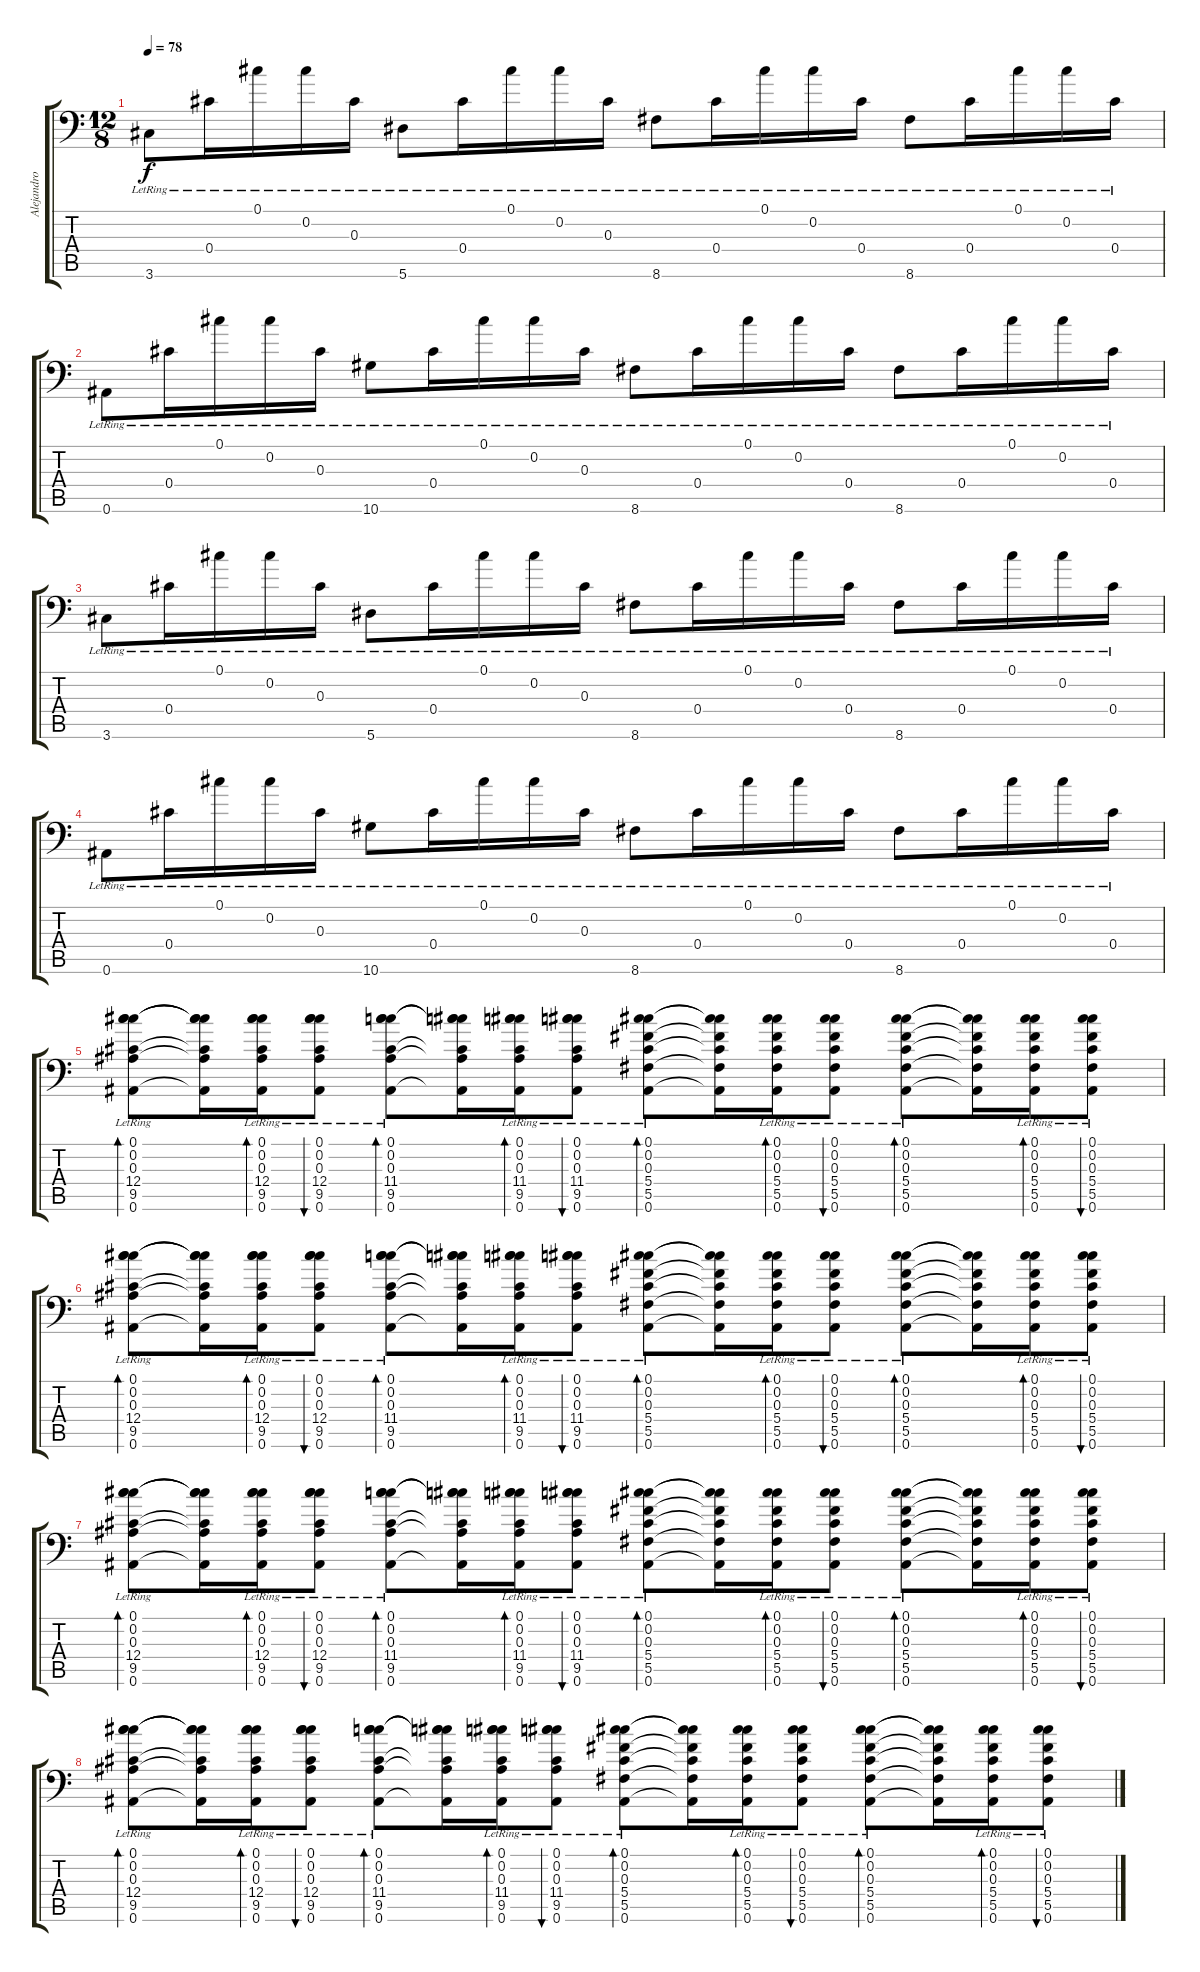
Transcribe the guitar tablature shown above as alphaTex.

\track ("Alejandro Manzano" "Alejandro ") {instrument acousticguitarnylon}
\staff {score tabs}
\tuning (Db4 Db4 Db3 Db3 Db2 Bb1) {hide}
\ts (12 8)
\tempo 78
\clef f4
\ks c
3.6{lr}.8{dy f} 0.4{lr}.16 0.1{lr}.16 0.2{lr}.16 0.3{lr}.16 5.6{lr}.8 0.4{lr}.16 0.1{lr}.16 0.2{lr}.16 0.3{lr}.16 8.6{lr}.8 0.4{lr}.16 0.1{lr}.16 0.2{lr}.16 0.4{lr}.16 8.6{lr}.8 0.4{lr}.16 0.1{lr}.16 0.2{lr}.16 0.4{lr}.16 |
0.6{lr}.8 0.4{lr}.16 0.1{lr}.16 0.2{lr}.16 0.3{lr}.16 10.6{lr}.8 0.4{lr}.16 0.1{lr}.16 0.2{lr}.16 0.3{lr}.16 8.6{lr}.8 0.4{lr}.16 0.1{lr}.16 0.2{lr}.16 0.4{lr}.16 8.6{lr}.8 0.4{lr}.16 0.1{lr}.16 0.2{lr}.16 0.4{lr}.16 |
3.6{lr}.8 0.4{lr}.16 0.1{lr}.16 0.2{lr}.16 0.3{lr}.16 5.6{lr}.8 0.4{lr}.16 0.1{lr}.16 0.2{lr}.16 0.3{lr}.16 8.6{lr}.8 0.4{lr}.16 0.1{lr}.16 0.2{lr}.16 0.4{lr}.16 8.6{lr}.8 0.4{lr}.16 0.1{lr}.16 0.2{lr}.16 0.4{lr}.16 |
0.6{lr}.8 0.4{lr}.16 0.1{lr}.16 0.2{lr}.16 0.3{lr}.16 10.6{lr}.8 0.4{lr}.16 0.1{lr}.16 0.2{lr}.16 0.3{lr}.16 8.6{lr}.8 0.4{lr}.16 0.1{lr}.16 0.2{lr}.16 0.4{lr}.16 8.6{lr}.8 0.4{lr}.16 0.1{lr}.16 0.2{lr}.16 0.4{lr}.16 |
(0.1{lr} 0.2{lr} 0.3{lr} 12.4{lr} 9.5{lr} 0.6{lr}).8{bd 30} (0.1{t} 0.2{t} 0.3{t} 12.4{t} 9.5{t} 0.6{t}).16 (0.1{lr} 0.2{lr} 0.3{lr} 12.4{lr} 9.5{lr} 0.6{lr}).16{bd 30} (0.1{lr} 0.2{lr} 0.3{lr} 12.4{lr} 9.5{lr} 0.6{lr}).8{bu 30} (0.1{lr} 0.2{lr} 0.3{lr} 11.4{lr} 9.5{lr} 0.6{lr}).8{bd 30} (0.1{t} 0.2{t} 0.3{t} 11.4{t} 9.5{t} 0.6{t}).16 (0.1{lr} 0.2{lr} 0.3{lr} 11.4{lr} 9.5{lr} 0.6{lr}).16{bd 30} (0.1{lr} 0.2{lr} 0.3{lr} 11.4{lr} 9.5{lr} 0.6{lr}).8{bu 30} (0.1{lr} 0.2{lr} 0.3{lr} 5.4{lr} 5.5{lr} 0.6{lr}).8{bd 30} (0.1{t} 0.2{t} 0.3{t} 5.4{t} 5.5{t} 0.6{t}).16 (0.1{lr} 0.2{lr} 0.3{lr} 5.4{lr} 5.5{lr} 0.6{lr}).16{bd 30} (0.1{lr} 0.2{lr} 0.3{lr} 5.4{lr} 5.5{lr} 0.6{lr}).8{bu 30} (0.1{lr} 0.2{lr} 0.3{lr} 5.4{lr} 5.5{lr} 0.6{lr}).8{bd 30} (0.1{t} 0.2{t} 0.3{t} 5.4{t} 5.5{t} 0.6{t}).16 (0.1{lr} 0.2{lr} 0.3{lr} 5.4{lr} 5.5{lr} 0.6{lr}).16{bd 30} (0.1{lr} 0.2{lr} 0.3{lr} 5.4{lr} 5.5{lr} 0.6{lr}).8{bu 30} |
(0.1{lr} 0.2{lr} 0.3{lr} 12.4{lr} 9.5{lr} 0.6{lr}).8{bd 30} (0.1{t} 0.2{t} 0.3{t} 12.4{t} 9.5{t} 0.6{t}).16 (0.1{lr} 0.2{lr} 0.3{lr} 12.4{lr} 9.5{lr} 0.6{lr}).16{bd 30} (0.1{lr} 0.2{lr} 0.3{lr} 12.4{lr} 9.5{lr} 0.6{lr}).8{bu 30} (0.1{lr} 0.2{lr} 0.3{lr} 11.4{lr} 9.5{lr} 0.6{lr}).8{bd 30} (0.1{t} 0.2{t} 0.3{t} 11.4{t} 9.5{t} 0.6{t}).16 (0.1{lr} 0.2{lr} 0.3{lr} 11.4{lr} 9.5{lr} 0.6{lr}).16{bd 30} (0.1{lr} 0.2{lr} 0.3{lr} 11.4{lr} 9.5{lr} 0.6{lr}).8{bu 30} (0.1{lr} 0.2{lr} 0.3{lr} 5.4{lr} 5.5{lr} 0.6{lr}).8{bd 30} (0.1{t} 0.2{t} 0.3{t} 5.4{t} 5.5{t} 0.6{t}).16 (0.1{lr} 0.2{lr} 0.3{lr} 5.4{lr} 5.5{lr} 0.6{lr}).16{bd 30} (0.1{lr} 0.2{lr} 0.3{lr} 5.4{lr} 5.5{lr} 0.6{lr}).8{bu 30} (0.1{lr} 0.2{lr} 0.3{lr} 5.4{lr} 5.5{lr} 0.6{lr}).8{bd 30} (0.1{t} 0.2{t} 0.3{t} 5.4{t} 5.5{t} 0.6{t}).16 (0.1{lr} 0.2{lr} 0.3{lr} 5.4{lr} 5.5{lr} 0.6{lr}).16{bd 30} (0.1{lr} 0.2{lr} 0.3{lr} 5.4{lr} 5.5{lr} 0.6{lr}).8{bu 30} |
(0.1{lr} 0.2{lr} 0.3{lr} 12.4{lr} 9.5{lr} 0.6{lr}).8{bd 30} (0.1{t} 0.2{t} 0.3{t} 12.4{t} 9.5{t} 0.6{t}).16 (0.1{lr} 0.2{lr} 0.3{lr} 12.4{lr} 9.5{lr} 0.6{lr}).16{bd 30} (0.1{lr} 0.2{lr} 0.3{lr} 12.4{lr} 9.5{lr} 0.6{lr}).8{bu 30} (0.1{lr} 0.2{lr} 0.3{lr} 11.4{lr} 9.5{lr} 0.6{lr}).8{bd 30} (0.1{t} 0.2{t} 0.3{t} 11.4{t} 9.5{t} 0.6{t}).16 (0.1{lr} 0.2{lr} 0.3{lr} 11.4{lr} 9.5{lr} 0.6{lr}).16{bd 30} (0.1{lr} 0.2{lr} 0.3{lr} 11.4{lr} 9.5{lr} 0.6{lr}).8{bu 30} (0.1{lr} 0.2{lr} 0.3{lr} 5.4{lr} 5.5{lr} 0.6{lr}).8{bd 30} (0.1{t} 0.2{t} 0.3{t} 5.4{t} 5.5{t} 0.6{t}).16 (0.1{lr} 0.2{lr} 0.3{lr} 5.4{lr} 5.5{lr} 0.6{lr}).16{bd 30} (0.1{lr} 0.2{lr} 0.3{lr} 5.4{lr} 5.5{lr} 0.6{lr}).8{bu 30} (0.1{lr} 0.2{lr} 0.3{lr} 5.4{lr} 5.5{lr} 0.6{lr}).8{bd 30} (0.1{t} 0.2{t} 0.3{t} 5.4{t} 5.5{t} 0.6{t}).16 (0.1{lr} 0.2{lr} 0.3{lr} 5.4{lr} 5.5{lr} 0.6{lr}).16{bd 30} (0.1{lr} 0.2{lr} 0.3{lr} 5.4{lr} 5.5{lr} 0.6{lr}).8{bu 30} |
(0.1{lr} 0.2{lr} 0.3{lr} 12.4{lr} 9.5{lr} 0.6{lr}).8{bd 30} (0.1{t} 0.2{t} 0.3{t} 12.4{t} 9.5{t} 0.6{t}).16 (0.1{lr} 0.2{lr} 0.3{lr} 12.4{lr} 9.5{lr} 0.6{lr}).16{bd 30} (0.1{lr} 0.2{lr} 0.3{lr} 12.4{lr} 9.5{lr} 0.6{lr}).8{bu 30} (0.1{lr} 0.2{lr} 0.3{lr} 11.4{lr} 9.5{lr} 0.6{lr}).8{bd 30} (0.1{t} 0.2{t} 0.3{t} 11.4{t} 9.5{t} 0.6{t}).16 (0.1{lr} 0.2{lr} 0.3{lr} 11.4{lr} 9.5{lr} 0.6{lr}).16{bd 30} (0.1{lr} 0.2{lr} 0.3{lr} 11.4{lr} 9.5{lr} 0.6{lr}).8{bu 30} (0.1{lr} 0.2{lr} 0.3{lr} 5.4{lr} 5.5{lr} 0.6{lr}).8{bd 30} (0.1{t} 0.2{t} 0.3{t} 5.4{t} 5.5{t} 0.6{t}).16 (0.1{lr} 0.2{lr} 0.3{lr} 5.4{lr} 5.5{lr} 0.6{lr}).16{bd 30} (0.1{lr} 0.2{lr} 0.3{lr} 5.4{lr} 5.5{lr} 0.6{lr}).8{bu 30} (0.1{lr} 0.2{lr} 0.3{lr} 5.4{lr} 5.5{lr} 0.6{lr}).8{bd 30} (0.1{t} 0.2{t} 0.3{t} 5.4{t} 5.5{t} 0.6{t}).16 (0.1{lr} 0.2{lr} 0.3{lr} 5.4{lr} 5.5{lr} 0.6{lr}).16{bd 30} (0.1{lr} 0.2{lr} 0.3{lr} 5.4{lr} 5.5{lr} 0.6{lr}).8{bu 30}
